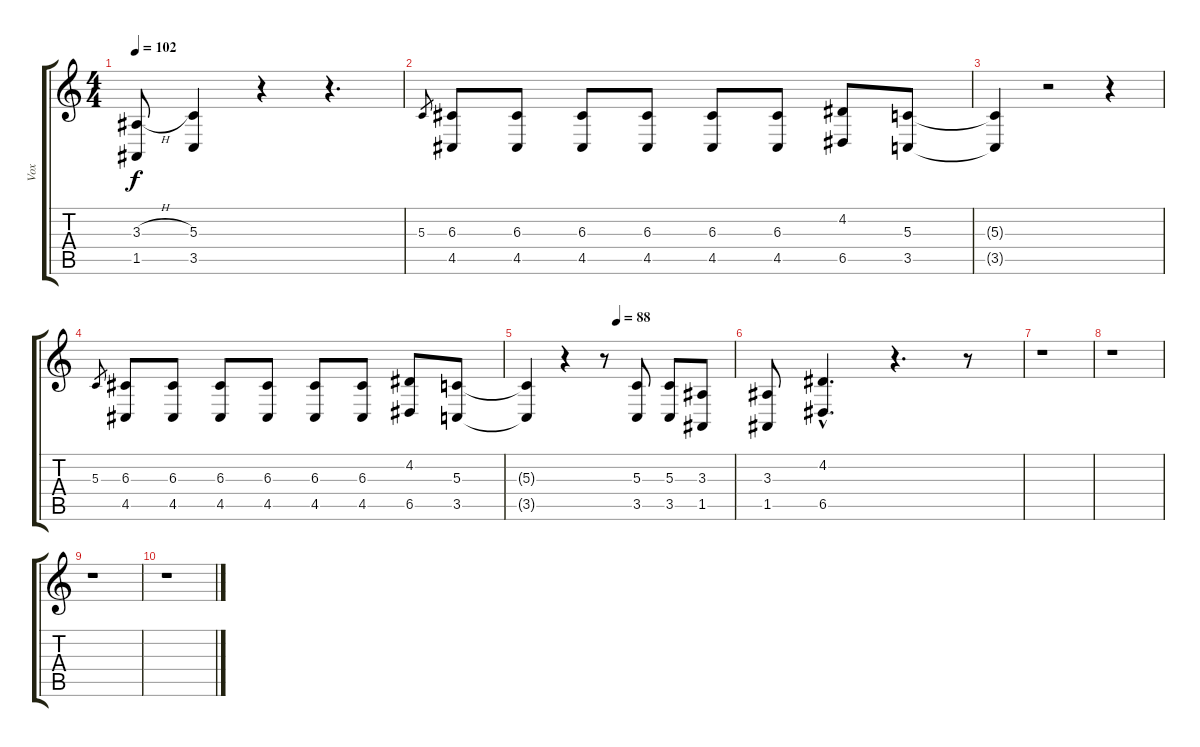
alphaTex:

\track ("Vox" "Vox") {instrument lead6voice}
\staff {score tabs}
\tuning (E4 B3 G3 D3 A2 E2) {hide}
\ts (4 4)
\tempo 102
\clef g2
\ks c
(3.3{h} 1.5).8{dy f} (5.3 3.5).4 r.4 r.4{d} |
5.3.8{gr} (6.3 4.5).8 (6.3 4.5).8 (6.3 4.5).8 (6.3 4.5).8 (6.3 4.5).8 (6.3 4.5).8 (4.2 6.5).8 (5.3 3.5).8 |
(5.3{t} 3.5{t}).4 r.2 r.4 |
5.3.8{gr} (6.3 4.5).8 (6.3 4.5).8 (6.3 4.5).8 (6.3 4.5).8 (6.3 4.5).8 (6.3 4.5).8 (4.2 6.5).8 (5.3 3.5).8 |
\tempo (88 0.4375)
(5.3{t} 3.5{t}).4 r.4 r.8 (5.3 3.5).8 (5.3 3.5).8 (3.3 1.5).8 |
(3.3 1.5).8 (4.2{hac} 6.5{hac}).4{d} r.4{d} r.8 |
r.1 |
r.1 |
r.1 |
r.1
